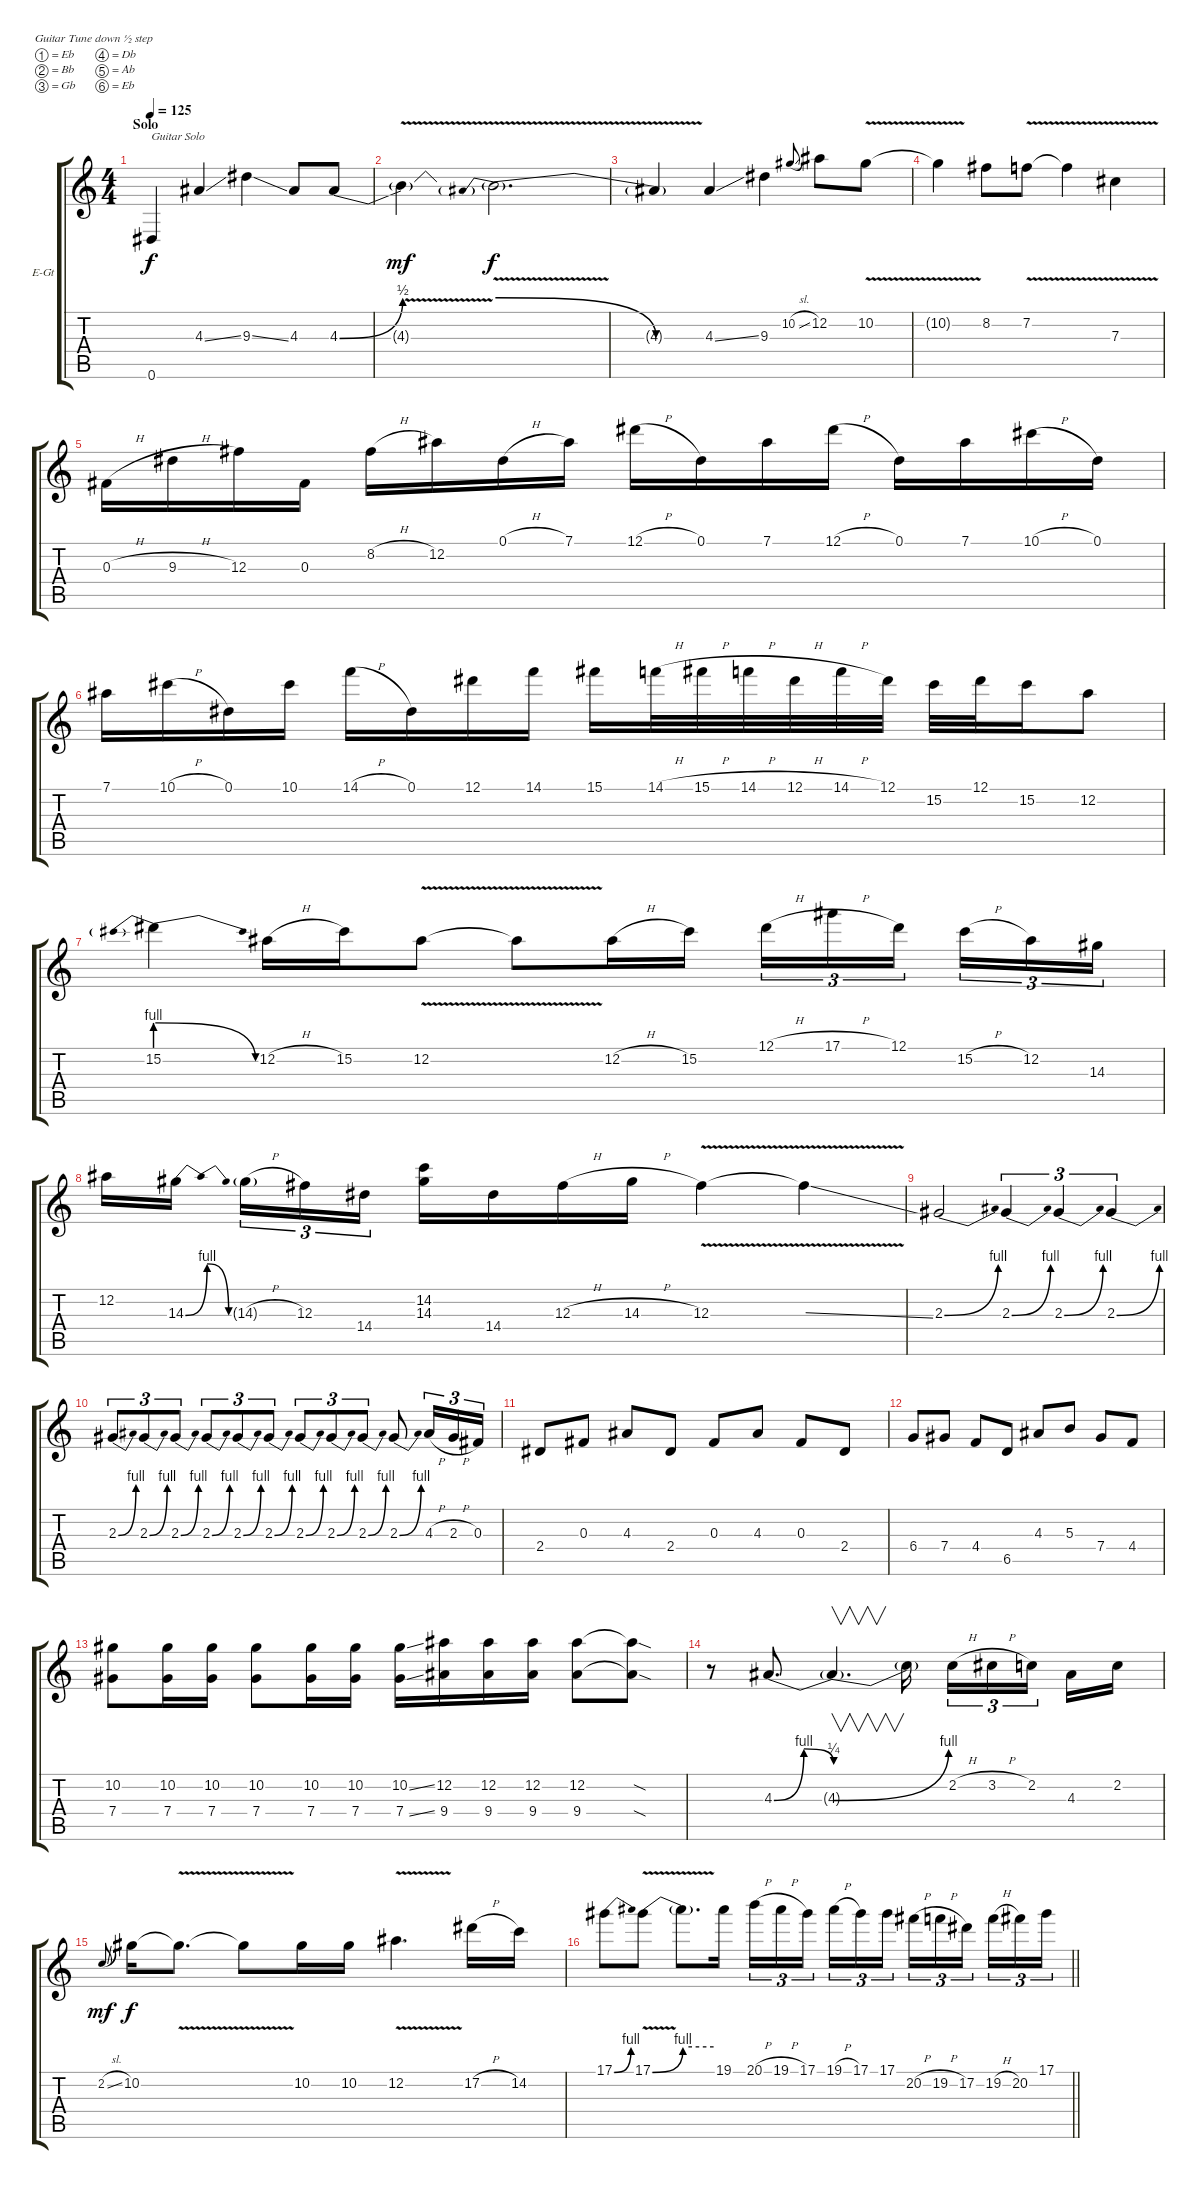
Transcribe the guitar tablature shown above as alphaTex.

\bracketExtendMode groupsimilarinstruments
\firstSystemTrackNameOrientation horizontal
\otherSystemsTrackNameOrientation horizontal
\track ("Marty Friedman" "E-Gt") {instrument distortionguitar}
\staff {score tabs}
\tuning (Eb4 Bb3 Gb3 Db3 Ab2 Eb2)
\ts (4 4)
\section ("" "Solo")
\tempo 125
\clef g2
\ks c
0.6{t}.4{txt "Guitar Solo" dy f} 4.3{ss}.4 9.3{ss}.4 4.3.8 4.3{be (bend 0 0 60 2)}.8 |
4.3{v t}.4{dy mf} 4.3{be (prebendrelease 29.4 2 59.4 0) v t}.2{d dy f} |
4.3{be (hold 0 0 60 0) t}.4 4.3{ss}.4 9.3.4 10.2{sl}.8{gr onbeat} 12.2.8 10.2{v}.8 |
10.2{v t}.4 8.2.8 7.2{v}.8 7.2{v t}.4 7.3{v}.4 |
0.3{h}.16 9.3{h}.16 12.3.16 0.3.16 8.2{h}.16 12.2.16 0.1{h}.16 7.1.16 12.1{h}.16 0.1.16 7.1.16 12.1{h}.16 0.1.16 7.1.16 10.1{h}.16 0.1.16 |
7.1.16 10.1{h}.16 0.1.16 10.1.16 14.1{h}.16 0.1.16 12.1.16 14.1.16 15.1.16 14.1{h}.32 15.1{h}.32 14.1{h}.32 12.1{h}.32 14.1{h}.32 12.1.32 15.2.32 12.1.32 15.2.16 12.2.8 |
15.2{be (prebendrelease 0 4 60 0)}.4 12.2{h}.16 15.2.16 12.2{v}.8 12.2{v t}.8 12.2{h}.16 15.2.16 12.1{h}.16{tu (3 2)} 17.1{h}.16{tu (3 2)} 12.1.16{tu (3 2)} 15.2{h}.16{tu (3 2)} 12.2.16{tu (3 2)} 14.3.16{tu (3 2)} |
12.2.16 14.3{be (bendrelease 0 0 30 4 30 4 60 0)}.16 14.3{h g}.16{tu (3 2)} 12.3.16{tu (3 2)} 14.4.16{tu (3 2)} (14.2 14.3).16 14.4.16 12.3{h}.16 14.3{h}.16 12.3{v}.4 12.3{v ss t}.4 |
2.3{be (bend 0 0 60 4)}.2 2.3{be (bend 0 0 60 4)}.4{tu (3 2)} 2.3{be (bend 0 0 60 4)}.4{tu (3 2)} 2.3{be (bend 0 0 60 4)}.4{tu (3 2)} |
2.3{be (bend 0 0 60 4)}.8{tu (3 2)} 2.3{be (bend 0 0 60 4)}.8{tu (3 2)} 2.3{be (bend 0 0 59.4 4)}.8{tu (3 2)} 2.3{be (bend 0 0 59.4 4)}.8{tu (3 2)} 2.3{be (bend 0 0 3 4)}.8{tu (3 2)} 2.3{be (bend 0 0 3 4)}.8{tu (3 2)} 2.3{be (bend 0 0 2.4 4)}.8{tu (3 2)} 2.3{be (bend 0 0 3 4)}.8{tu (3 2)} 2.3{be (bend 0 0 3 4)}.8{tu (3 2)} 2.3{be (bend 0 0 3 4)}.8 4.3{h}.16{tu (3 2)} 2.3{h}.16{tu (3 2)} 0.3.16{tu (3 2)} |
2.4.8 0.3.8 4.3.8 2.4.8 0.3.8 4.3.8 0.3.8 2.4.8 |
6.4.8 7.4.8 4.4.8 6.5.8 4.3.8 5.3.8 7.4.8 4.4.8 |
(10.2 7.4).8 (10.2 7.4).16 (10.2 7.4).16 (10.2 7.4).8 (10.2 7.4).16 (10.2 7.4).16 (10.2{ss} 7.4{ss}).16 (12.2 9.4).16 (12.2 9.4).16 (12.2 9.4).16 (12.2 9.4).8 (12.2{sod t} 9.4{sod t}).8 |
r.8 4.3{be (bendrelease 0 0 27.599999999999998 4 52.199999999999996 4 58.8 1)}.8{d} 4.3{be (bend 0 0 30.599999999999998 4) t}.4{v d} 4.3{t}.16 2.2{h}.16{tu (3 2)} 3.2{h}.16{tu (3 2)} 2.2.16{tu (3 2)} 4.3.16 2.2.16 |
2.2{sl}.8{gr onbeat dy mf} 10.2.16{dy f} 10.2{v t}.8{d} 10.2{v t}.8 10.2.16 10.2.16 12.2{v}.4{d} 17.2{h}.16 14.2.16 |
\barLineRight lightlight
17.1{be (bend 0 0 29.4 4)}.8 17.1{be (bend 0 0 29.4 4) v}.8 17.1{be (hold 0 4 60 4) v t}.8{d} 19.1.16 20.1{h}.16{tu (3 2)} 19.1{h}.16{tu (3 2)} 17.1.16{tu (3 2)} 19.1{h}.16{tu (3 2)} 17.1.16{tu (3 2)} 17.1.16{tu (3 2)} 20.2{h}.16{tu (3 2)} 19.2{h}.16{tu (3 2)} 17.2.16{tu (3 2)} 19.2{h}.16{tu (3 2)} 20.2.16{tu (3 2)} 17.1.16{tu (3 2)}
